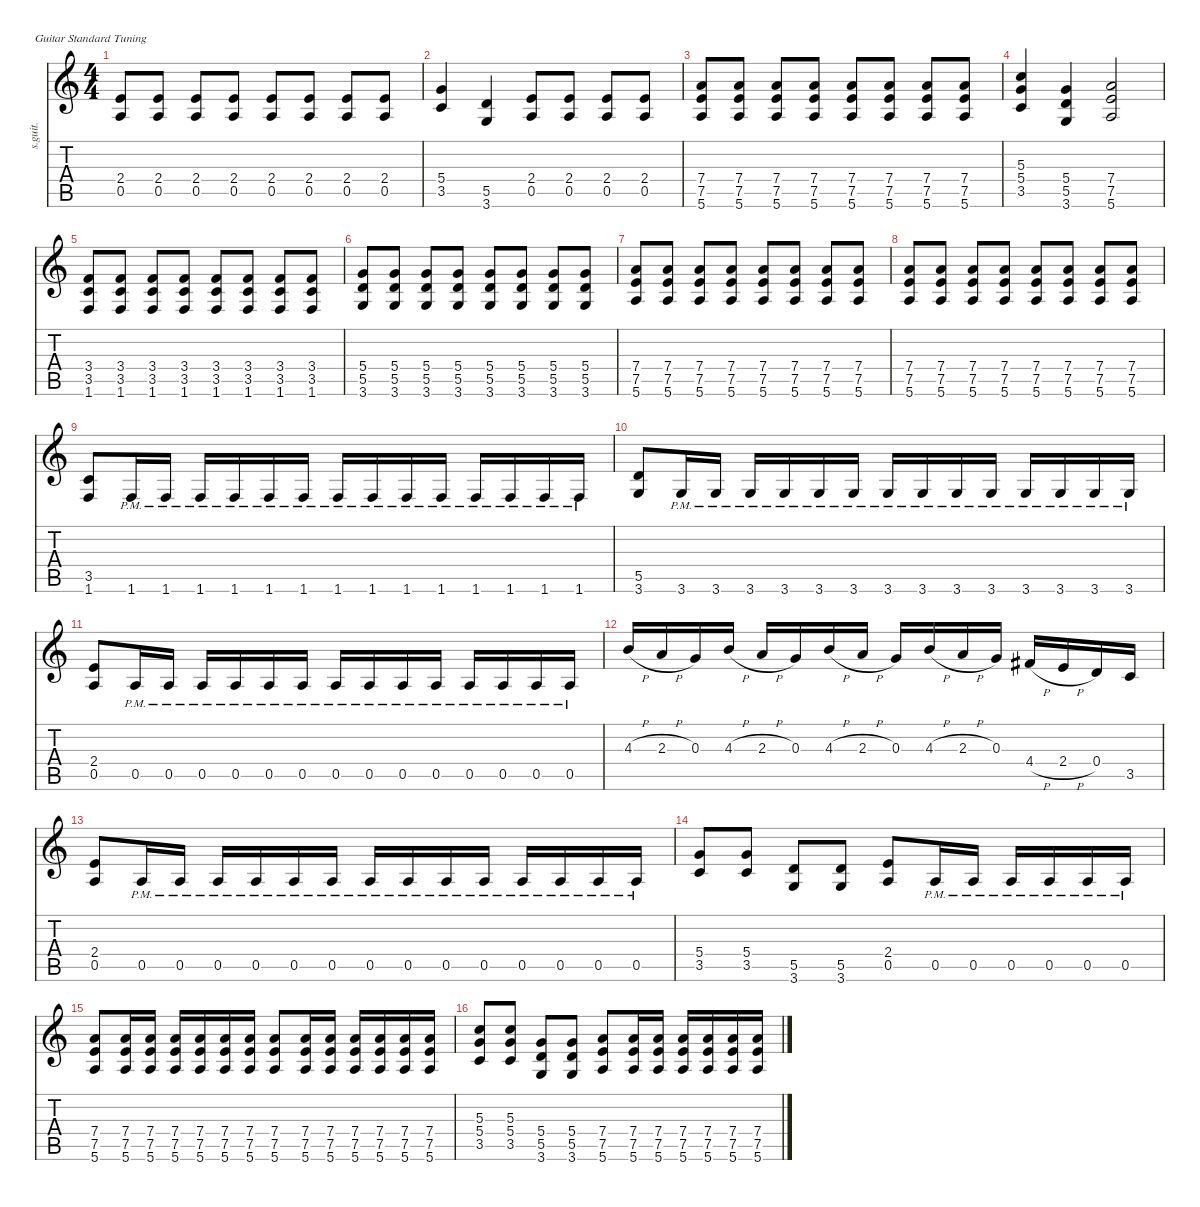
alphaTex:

\defaultSystemsLayout 4
\hideDynamics
\bracketExtendMode nobrackets
\track ("" "s.guit.") {instrument distortionguitar}
\staff {score tabs}
\tuning (E4 B3 G3 D3 A2 E2)
\ts (4 4)
\tempo (160 hide)
\clef g2
\ks c
(2.4 0.5).8{dy f} (2.4 0.5).8 (2.4 0.5).8 (2.4 0.5).8 (2.4 0.5).8 (2.4 0.5).8 (2.4 0.5).8 (2.4 0.5).8 |
(5.4 3.5).4 (5.5 3.6).4 (2.4 0.5).8 (2.4 0.5).8 (2.4 0.5).8 (2.4 0.5).8 |
(7.4 7.5 5.6).8 (7.4 7.5 5.6).8 (7.4 7.5 5.6).8 (7.4 7.5 5.6).8 (7.4 7.5 5.6).8 (7.4 7.5 5.6).8 (7.4 7.5 5.6).8 (7.4 7.5 5.6).8 |
(5.3 5.4 3.5).4 (5.4 5.5 3.6).4 (7.4 7.5 5.6).2 |
(3.4 3.5 1.6).8 (3.4 3.5 1.6).8 (3.4 3.5 1.6).8 (3.4 3.5 1.6).8 (3.4 3.5 1.6).8 (3.4 3.5 1.6).8 (3.4 3.5 1.6).8 (3.4 3.5 1.6).8 |
(5.4 5.5 3.6).8 (5.4 5.5 3.6).8 (5.4 5.5 3.6).8 (5.4 5.5 3.6).8 (5.4 5.5 3.6).8 (5.4 5.5 3.6).8 (5.4 5.5 3.6).8 (5.4 5.5 3.6).8 |
(7.4 7.5 5.6).8 (7.4 7.5 5.6).8 (7.4 7.5 5.6).8 (7.4 7.5 5.6).8 (7.4 7.5 5.6).8 (7.4 7.5 5.6).8 (7.4 7.5 5.6).8 (7.4 7.5 5.6).8 |
(7.4 7.5 5.6).8 (7.4 7.5 5.6).8 (7.4 7.5 5.6).8 (7.4 7.5 5.6).8 (7.4 7.5 5.6).8 (7.4 7.5 5.6).8 (7.4 7.5 5.6).8 (7.4 7.5 5.6).8 |
(3.5 1.6).8 1.6{pm}.16 1.6{pm}.16 1.6{pm}.16 1.6{pm}.16 1.6{pm}.16 1.6{pm}.16 1.6{pm}.16 1.6{pm}.16 1.6{pm}.16 1.6{pm}.16 1.6{pm}.16 1.6{pm}.16 1.6{pm}.16 1.6{pm}.16 |
(5.5 3.6).8 3.6{pm}.16 3.6{pm}.16 3.6{pm}.16 3.6{pm}.16 3.6{pm}.16 3.6{pm}.16 3.6{pm}.16 3.6{pm}.16 3.6{pm}.16 3.6{pm}.16 3.6{pm}.16 3.6{pm}.16 3.6{pm}.16 3.6{pm}.16 |
(2.4 0.5).8 0.5{pm}.16 0.5{pm}.16 0.5{pm}.16 0.5{pm}.16 0.5{pm}.16 0.5{pm}.16 0.5{pm}.16 0.5{pm}.16 0.5{pm}.16 0.5{pm}.16 0.5{pm}.16 0.5{pm}.16 0.5{pm}.16 0.5{pm}.16 |
4.3{h}.16 2.3{h}.16 0.3.16 4.3{h}.16 2.3{h}.16 0.3.16 4.3{h}.16 2.3{h}.16 0.3.16 4.3{h}.16 2.3{h}.16 0.3.16 4.4{h acc #}.16 2.4{h}.16 0.4.16 3.5.16 |
(2.4 0.5).8 0.5{pm}.16 0.5{pm}.16 0.5{pm}.16 0.5{pm}.16 0.5{pm}.16 0.5{pm}.16 0.5{pm}.16 0.5{pm}.16 0.5{pm}.16 0.5{pm}.16 0.5{pm}.16 0.5{pm}.16 0.5{pm}.16 0.5{pm}.16 |
(5.4 3.5).8 (5.4 3.5).8 (5.5 3.6).8 (5.5 3.6).8 (2.4 0.5).8 0.5{pm}.16 0.5{pm}.16 0.5{pm}.16 0.5{pm}.16 0.5{pm}.16 0.5{pm}.16 |
(7.4 7.5 5.6).8 (7.4 7.5 5.6).16 (7.4 7.5 5.6).16 (7.4 7.5 5.6).16 (7.4 7.5 5.6).16 (7.4 7.5 5.6).16 (7.4 7.5 5.6).16 (7.4 7.5 5.6).8 (7.4 7.5 5.6).16 (7.4 7.5 5.6).16 (7.4 7.5 5.6).16 (7.4 7.5 5.6).16 (7.4 7.5 5.6).16 (7.4 7.5 5.6).16 |
(5.3 5.4 3.5).8 (5.3 5.4 3.5).8 (5.4 5.5 3.6).8 (5.4 5.5 3.6).8 (7.4 7.5 5.6).8 (7.4 7.5 5.6).16 (7.4 7.5 5.6).16 (7.4 7.5 5.6).16 (7.4 7.5 5.6).16 (7.4 7.5 5.6).16 (7.4 7.5 5.6).16
